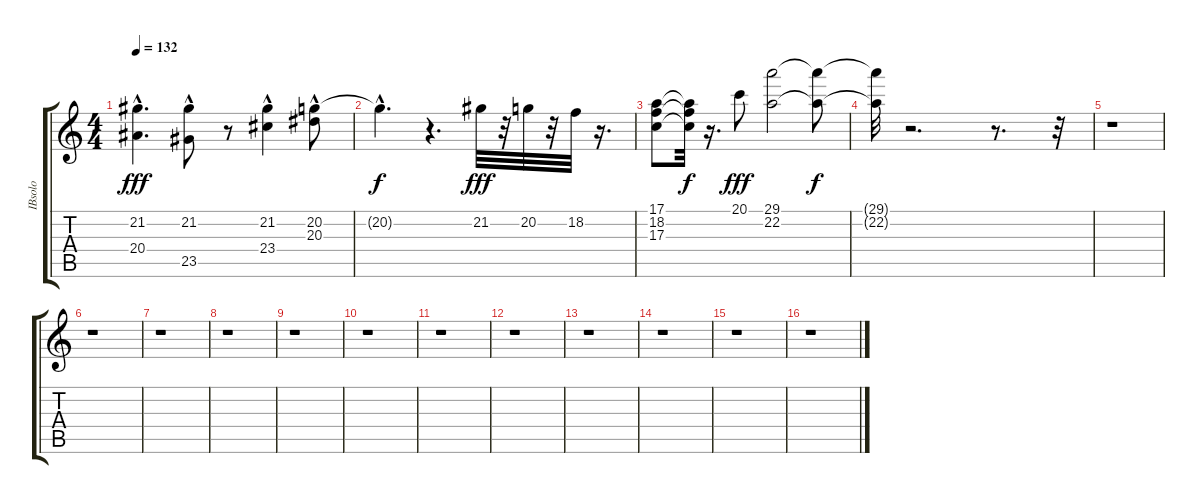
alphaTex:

\track ("IBsolo" "IBsolo") {instrument fx5brightness}
\staff {score tabs}
\tuning (E4 B3 G3 D3 A2 E2) {hide}
\ts (4 4)
\tempo 132
\clef g2
\ks c
(21.2{hac} 20.4{hac}).4{d dy fff} (21.2 23.5{hac}).8 r.8 (21.2 23.4{hac}).4 (20.2 20.3{hac}).8 |
20.2{hac t}.4{d dy f} r.4{d} 21.2.32{dy fff} r.32 20.2.32 r.32 18.2.32 r.16{d} |
(17.1 18.2 17.3).8 (17.1{t} 18.2{t} 17.3{t}).32{dy f} r.16{d} 20.1.8{dy fff} (29.1 22.2).2 (29.1{t} 22.2{t}).8{dy f} |
(29.1{t} 22.2{t}).32 r.2{d} r.8{d} r.32 |
r.1 |
r.1 |
r.1 |
r.1 |
r.1 |
r.1 |
r.1 |
r.1 |
r.1 |
r.1 |
r.1 |
r.1
